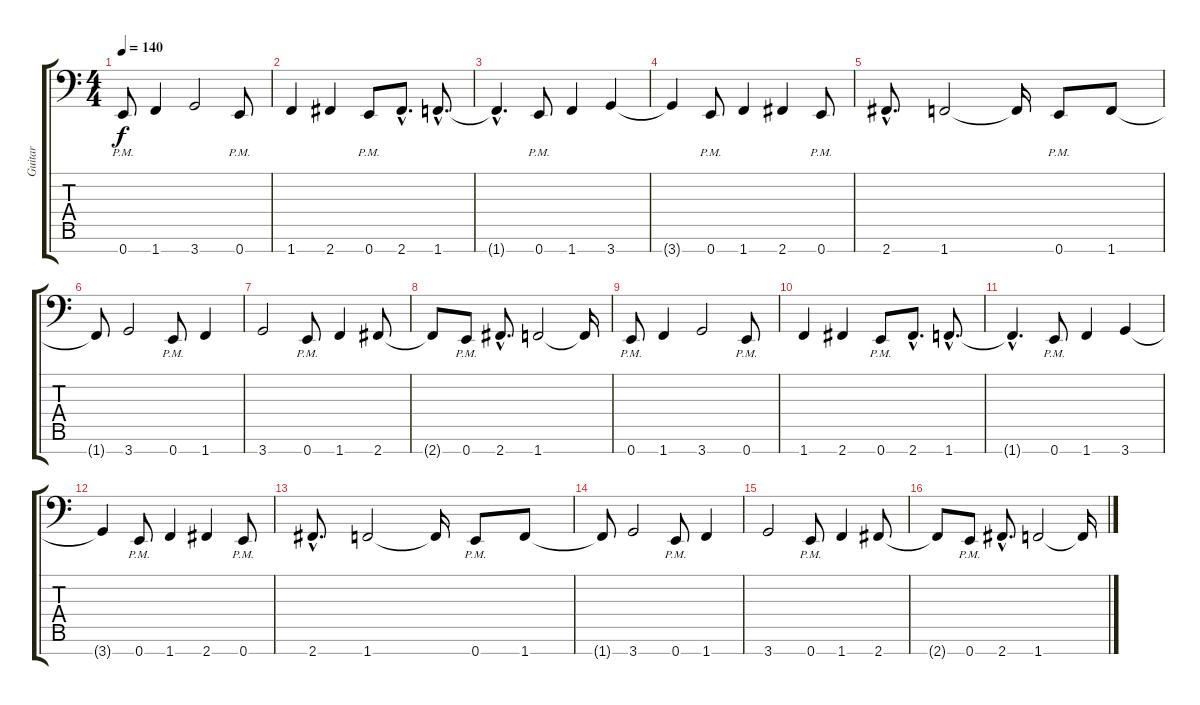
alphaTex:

\track ("Guitar" "Guitar") {instrument distortionguitar}
\staff {score tabs}
\tuning (B3 G3 D3 A2 E2 B1 E1) {hide}
\ts (4 4)
\tempo 140
\clef f4
\ks c
0.7{pm}.8{dy f} 1.7.4 3.7.2 0.7{pm}.8 |
1.7.4 2.7.4 0.7{pm}.8 2.7{hac}.8{d} 1.7{hac}.8{d} |
1.7{hac t}.4{d} 0.7{pm}.8 1.7.4 3.7.4 |
3.7{t}.4 0.7{pm}.8 1.7.4 2.7.4 0.7{pm}.8 |
2.7{hac}.8{d} 1.7.2 1.7{t}.16 0.7{pm}.8 1.7.8 |
1.7{t}.8 3.7.2 0.7{pm}.8 1.7.4 |
3.7.2 0.7{pm}.8 1.7.4 2.7.8 |
2.7{t}.8 0.7{pm}.8 2.7{hac}.8{d} 1.7.2 1.7{t}.16 |
0.7{pm}.8 1.7.4 3.7.2 0.7{pm}.8 |
1.7.4 2.7.4 0.7{pm}.8 2.7{hac}.8{d} 1.7{hac}.8{d} |
1.7{hac t}.4{d} 0.7{pm}.8 1.7.4 3.7.4 |
3.7{t}.4 0.7{pm}.8 1.7.4 2.7.4 0.7{pm}.8 |
2.7{hac}.8{d} 1.7.2 1.7{t}.16 0.7{pm}.8 1.7.8 |
1.7{t}.8 3.7.2 0.7{pm}.8 1.7.4 |
3.7.2 0.7{pm}.8 1.7.4 2.7.8 |
2.7{t}.8 0.7{pm}.8 2.7{hac}.8{d} 1.7.2 1.7{t}.16
